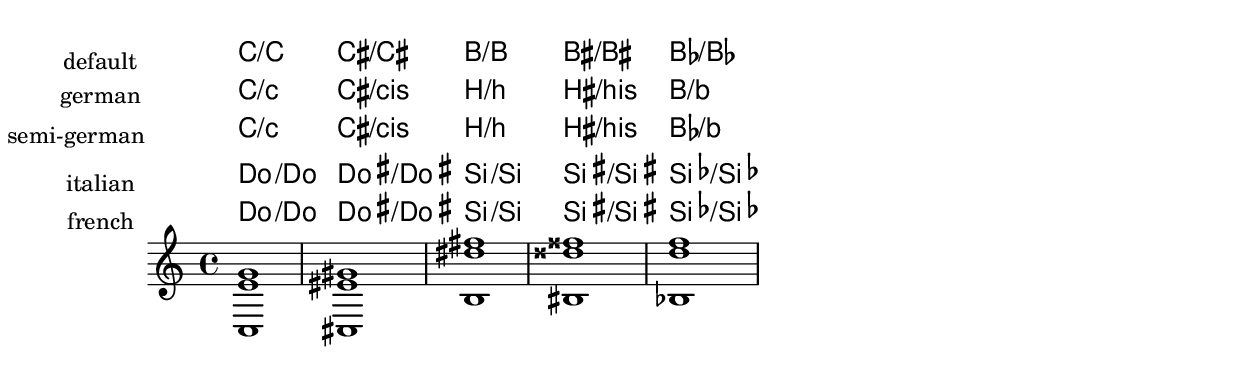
%% DO NOT EDIT this file manually; it is automatically
%% generated from LSR http://lsr.di.unimi.it
%% Make any changes in LSR itself, or in Documentation/snippets/new/ ,
%% and then run scripts/auxiliar/makelsr.py
%%
%% This file is in the public domain.
\version "2.18.0"

\header {
  lsrtags = "chords, really-simple"

  texidoc = "
The english naming of chords (default) can be changed to german
(@code{\\germanChords} replaces B and Bes with H and B) or semi-german
(@code{\\semiGermanChords} replaces B and Bes with H and Bb).




"
  doctitle = "Changing the chord names to German or semi-German notation"
} % begin verbatim

scm = \chordmode {
  c1/c | cis/cis
  b1/b | bis/bis | bes/bes
}


\layout {
  ragged-right = ##t
  \context {
    \ChordNames
    \consists "Instrument_name_engraver"
  }
}

<<
  \new ChordNames {
    \set instrumentName = #"default"
    \scm
  }
  \new ChordNames {
    \set instrumentName = #"german"
    \germanChords \scm
  }
  \new ChordNames {
    \set instrumentName = #"semi-german"
    \semiGermanChords \scm
  }
  \new ChordNames {
    \set instrumentName = #"italian"
    \italianChords \scm
  }
  \new ChordNames {
    \set instrumentName = #"french"
    \frenchChords \scm
  }
  \context Voice { \scm }
>>
